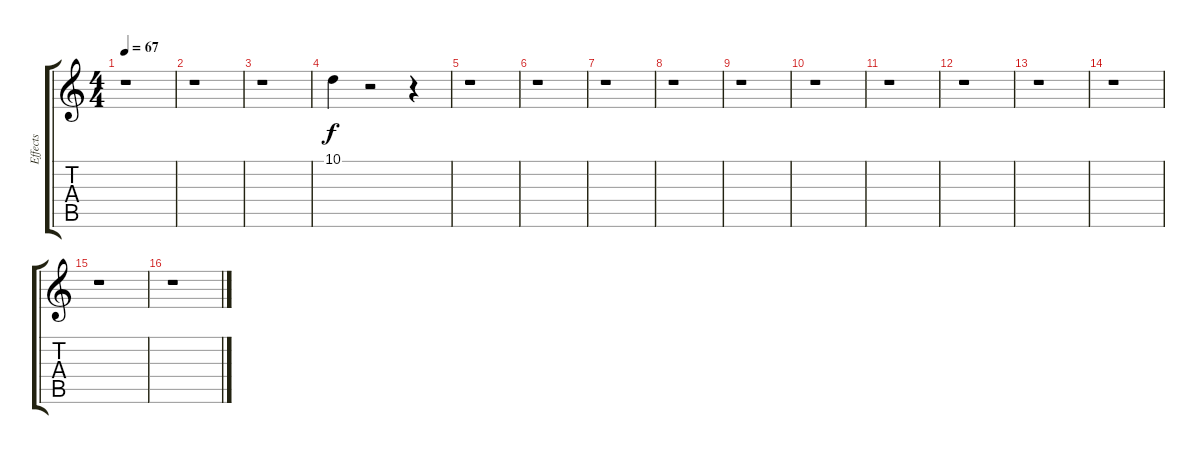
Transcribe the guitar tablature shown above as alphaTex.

\track ("Effects" "Effects") {instrument fx5brightness}
\staff {score tabs}
\tuning (E4 B3 G3 D3 A2 E2) {hide}
\ts (4 4)
\tempo 67
\clef g2
\ks c
r.1{dy f} |
r.1 |
r.1 |
10.1.4 r.2 r.4 |
r.1 |
r.1 |
r.1 |
r.1 |
r.1 |
r.1 |
r.1 |
r.1 |
r.1 |
r.1 |
r.1 |
r.1
